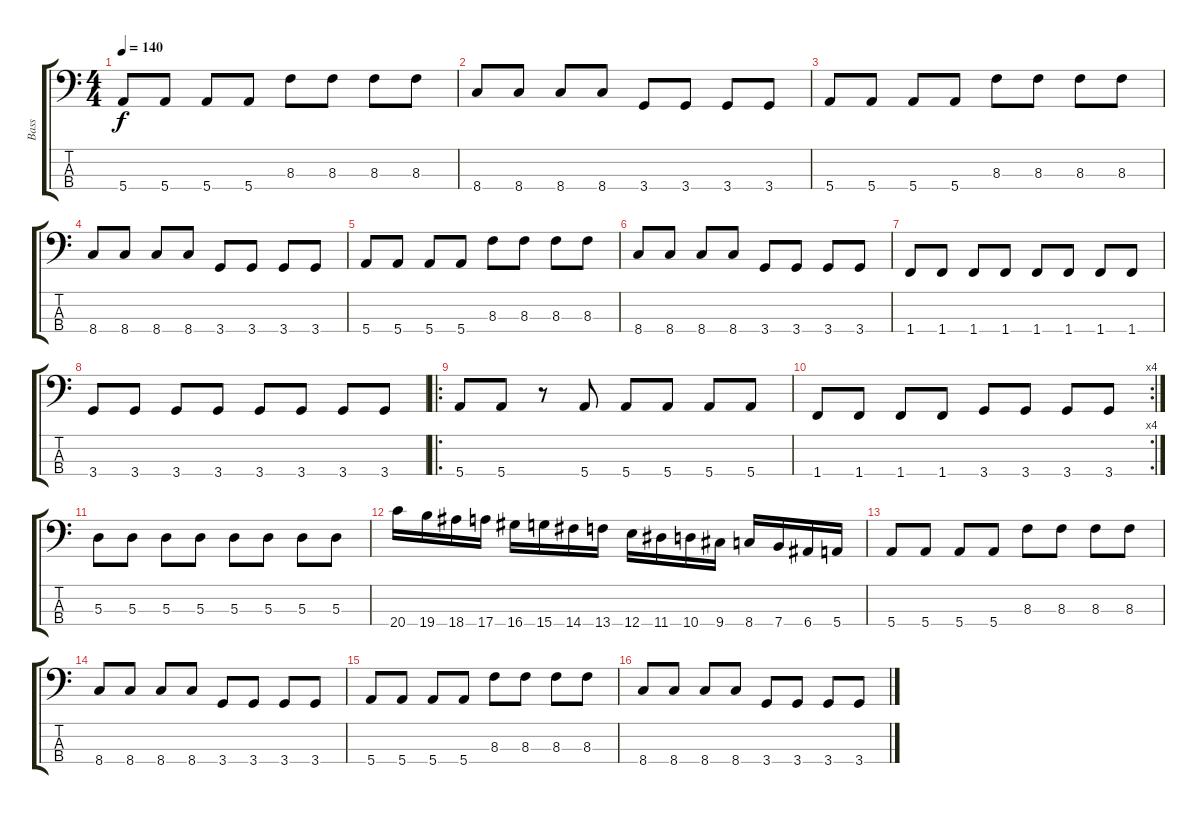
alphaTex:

\track ("Bass" "Bass") {instrument electricbasspick}
\staff {score tabs}
\tuning (G2 D2 A1 E1) {hide}
\ts (4 4)
\tempo 140
\clef f4
\ks c
5.4.8{dy f} 5.4.8 5.4.8 5.4.8 8.3.8 8.3.8 8.3.8 8.3.8 |
8.4.8 8.4.8 8.4.8 8.4.8 3.4.8 3.4.8 3.4.8 3.4.8 |
5.4.8 5.4.8 5.4.8 5.4.8 8.3.8 8.3.8 8.3.8 8.3.8 |
8.4.8 8.4.8 8.4.8 8.4.8 3.4.8 3.4.8 3.4.8 3.4.8 |
5.4.8 5.4.8 5.4.8 5.4.8 8.3.8 8.3.8 8.3.8 8.3.8 |
8.4.8 8.4.8 8.4.8 8.4.8 3.4.8 3.4.8 3.4.8 3.4.8 |
1.4.8 1.4.8 1.4.8 1.4.8 1.4.8 1.4.8 1.4.8 1.4.8 |
3.4.8 3.4.8 3.4.8 3.4.8 3.4.8 3.4.8 3.4.8 3.4.8 |
\ro
5.4.8 5.4.8 r.8 5.4.8 5.4.8 5.4.8 5.4.8 5.4.8 |
\rc 4
1.4.8 1.4.8 1.4.8 1.4.8 3.4.8 3.4.8 3.4.8 3.4.8 |
5.3.8 5.3.8 5.3.8 5.3.8 5.3.8 5.3.8 5.3.8 5.3.8 |
20.4.16 19.4.16 18.4.16 17.4.16 16.4.16 15.4.16 14.4.16 13.4.16 12.4.16 11.4.16 10.4.16 9.4.16 8.4.16 7.4.16 6.4.16 5.4.16 |
5.4.8 5.4.8 5.4.8 5.4.8 8.3.8 8.3.8 8.3.8 8.3.8 |
8.4.8 8.4.8 8.4.8 8.4.8 3.4.8 3.4.8 3.4.8 3.4.8 |
5.4.8 5.4.8 5.4.8 5.4.8 8.3.8 8.3.8 8.3.8 8.3.8 |
8.4.8 8.4.8 8.4.8 8.4.8 3.4.8 3.4.8 3.4.8 3.4.8
